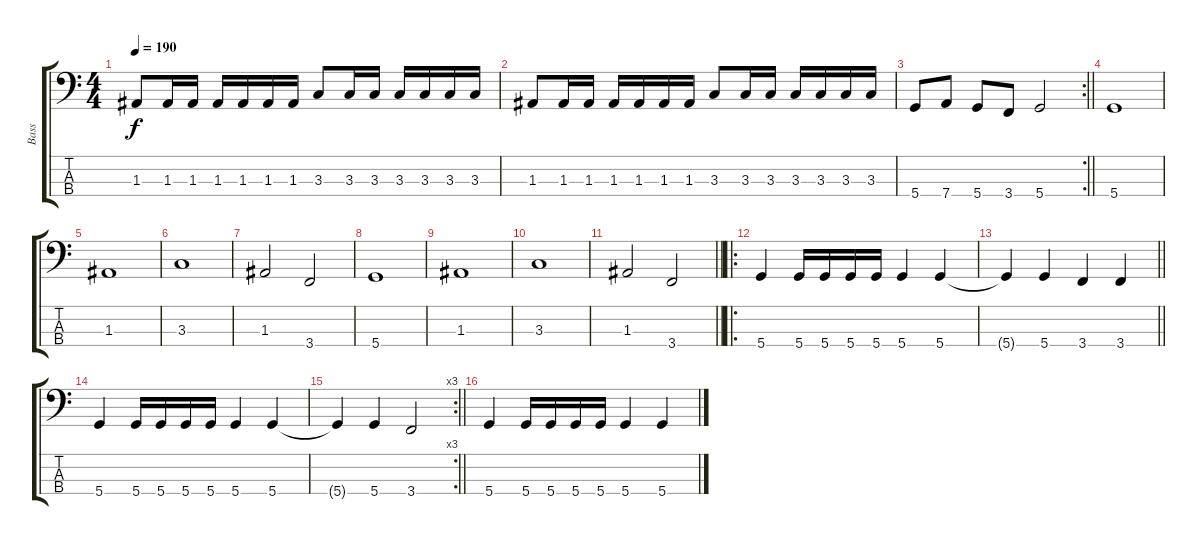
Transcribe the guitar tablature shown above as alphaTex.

\track ("Bass" "Bass") {instrument electricbassfinger}
\staff {score tabs}
\tuning (G2 D2 A1 D1) {hide}
\ts (4 4)
\tempo 190
\clef f4
\ks c
1.3.8{dy f} 1.3.16 1.3.16 1.3.16 1.3.16 1.3.16 1.3.16 3.3.8 3.3.16 3.3.16 3.3.16 3.3.16 3.3.16 3.3.16 |
1.3.8 1.3.16 1.3.16 1.3.16 1.3.16 1.3.16 1.3.16 3.3.8 3.3.16 3.3.16 3.3.16 3.3.16 3.3.16 3.3.16 |
\rc 2
\barLineRight lightlight
5.4.8 7.4.8 5.4.8 3.4.8 5.4.2 |
\section ("" "")
5.4.1 |
1.3.1 |
3.3.1 |
1.3.2 3.4.2 |
5.4.1 |
1.3.1 |
3.3.1 |
\barLineRight lightlight
1.3.2 3.4.2 |
\ro
\section ("" "")
5.4.4 5.4.16 5.4.16 5.4.16 5.4.16 5.4.4 5.4.4 |
\barLineRight lightlight
5.4{t}.4 5.4.4 3.4.4 3.4.4 |
5.4.4 5.4.16 5.4.16 5.4.16 5.4.16 5.4.4 5.4.4 |
\rc 3
\barLineRight lightlight
5.4{t}.4 5.4.4 3.4.2 |
5.4.4 5.4.16 5.4.16 5.4.16 5.4.16 5.4.4 5.4.4
